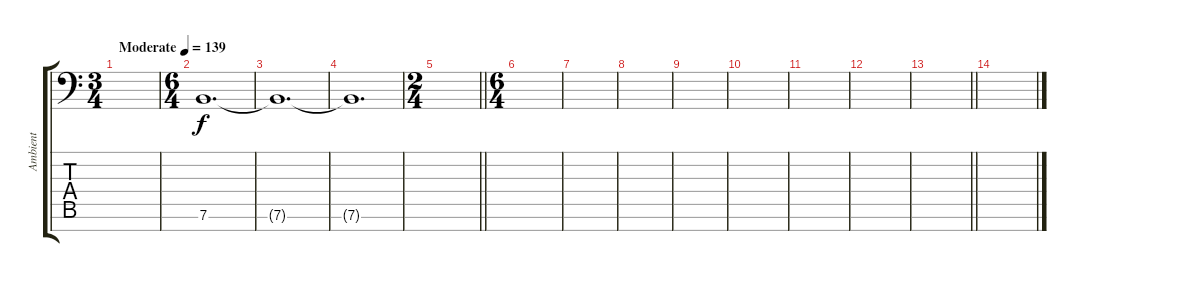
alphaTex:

\track ("Ambient" "Ambient") {instrument pad8sweep}
\staff {score tabs}
\tuning (D4 A3 E3 D3 A2 E2 A1) {hide}
\ts (3 4)
\section ("" "")
\tempo (139 "Moderate")
\clef f4
\ks c
|
\ts (6 4)
7.6.1{d volume 13} |
7.6{t}.1{d} |
7.6{t}.1{d} |
\ts (2 4)
\barLineRight lightlight
|
\ts (6 4)
\section ("" "")
|
|
|
|
|
|
|
\barLineRight lightlight
|
\section ("" "")
